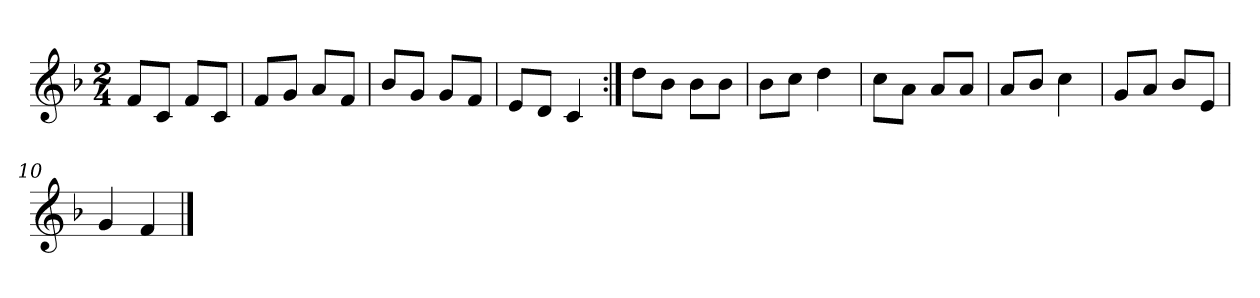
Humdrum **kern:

**kern
*part1
*staff1
*clefG2
*k[b-]
*F:
*M2/4
*MM120
=1
8f/L
8c/J
8f/L
8c/J
=2
8f/L
8g/J
8a/L
8f/J
=3
8b-/L
8g/J
8g/L
8f/J
=4
8e/L
8d/J
4c
=5:|!
8dd\L
8b-\J
8b-\L
8b-\J
=6
8b-\L
8cc\J
4dd
=7
8cc\L
8a\J
8a/L
8a/J
=8
8a/L
8b-/J
4cc
=9
8g/L
8a/J
8b-/L
8e/J
=10
4g
4f
==
*-
